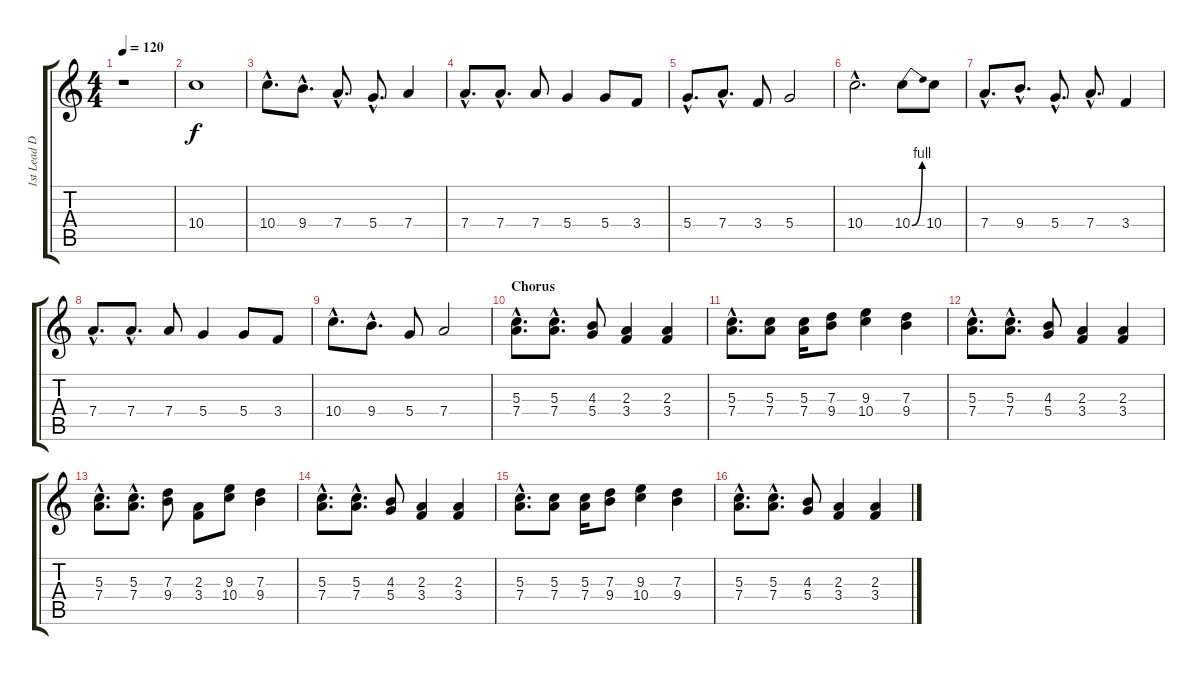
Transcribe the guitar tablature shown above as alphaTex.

\track ("1st Lead Distortion Guitar" "1st Lead D") {instrument distortionguitar}
\staff {score tabs}
\tuning (E4 B3 G3 D3 A2 D2) {hide}
\ts (4 4)
\tempo 120
\clef g2
\ks c
r.1{dy f} |
10.4.1{volume 13} |
10.4{hac}.8{d} 9.4{hac}.8{d} 7.4{hac}.8{d} 5.4{hac}.8{d} 7.4.4 |
7.4{hac}.8{d} 7.4{hac}.8{d} 7.4.8 5.4.4 5.4.8 3.4.8 |
5.4{hac}.8{d} 7.4{hac}.8{d} 3.4.8 5.4.2 |
10.4{hac}.2{d} 10.4{be (bend 0 0 60 4)}.8 10.4.8 |
7.4{hac}.8{d} 9.4{hac}.8{d} 5.4{hac}.8{d} 7.4{hac}.8{d} 3.4.4 |
7.4{hac}.8{d} 7.4{hac}.8{d} 7.4.8 5.4.4 5.4.8 3.4.8 |
10.4{hac}.8{d} 9.4{hac}.8{d} 5.4.8 7.4.2 |
\section ("" "Chorus")
(5.3{hac} 7.4{hac}).8{d} (5.3{hac} 7.4{hac}).8{d} (4.3 5.4).8 (2.3 3.4).4 (2.3 3.4).4 |
(5.3{hac} 7.4{hac}).8{d} (5.3 7.4).8 (5.3 7.4).16 (7.3 9.4).8 (9.3 10.4).4 (7.3 9.4).4 |
(5.3{hac} 7.4{hac}).8{d} (5.3{hac} 7.4{hac}).8{d} (4.3 5.4).8 (2.3 3.4).4 (2.3 3.4).4 |
(5.3{hac} 7.4{hac}).8{d} (5.3{hac} 7.4{hac}).8{d} (7.3 9.4).8 (2.3 3.4).8 (9.3 10.4).8 (7.3 9.4).4 |
(5.3{hac} 7.4{hac}).8{d} (5.3{hac} 7.4{hac}).8{d} (4.3 5.4).8 (2.3 3.4).4 (2.3 3.4).4 |
(5.3{hac} 7.4{hac}).8{d} (5.3 7.4).8 (5.3 7.4).16 (7.3 9.4).8 (9.3 10.4).4 (7.3 9.4).4 |
(5.3{hac} 7.4{hac}).8{d} (5.3{hac} 7.4{hac}).8{d} (4.3 5.4).8 (2.3 3.4).4 (2.3 3.4).4
